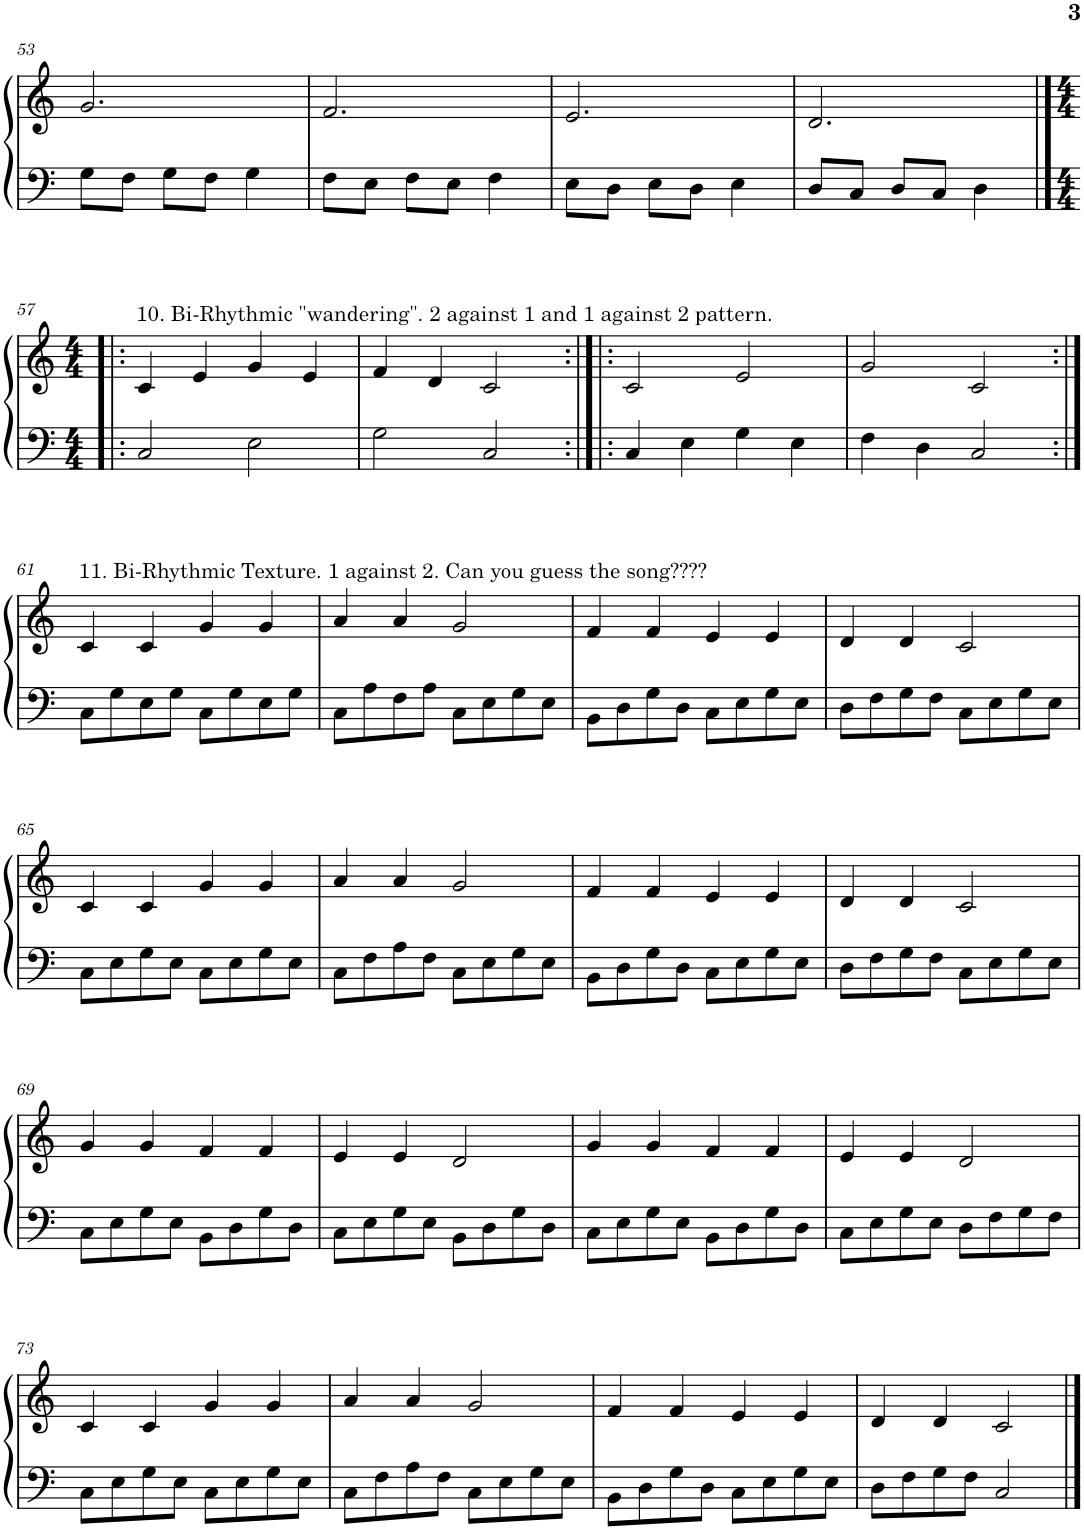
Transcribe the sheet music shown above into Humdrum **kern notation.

**kern	**kern
*part1	*part1
*staff2	*staff1
*I"Piano	*
*I'Pno.	*
!!LO:PB:g=z
*clefF4	*clefG2
*k[]	*k[]
*M3/4	*M3/4
=53	=53
8G\L	2.g/
8F\J	.
8G\L	.
8F\J	.
4G\	.
=54	=54
8F\L	2.f/
8E\J	.
8F\L	.
8E\J	.
4F\	.
=55	=55
8E\L	2.e/
8D\J	.
8E\L	.
8D\J	.
4E\	.
=56	=56
8D/L	2.d/
8C/J	.
8D/L	.
8C/J	.
4D\	.
!!LO:LB:g=z
=57|!:	=57|!:
*M4/4	*M4/4
!	!LO:TX:a:t=10. Bi-Rhythmic "wandering". 2 against 1 and 1 against 2 pattern.
2C/	4c/
.	4e/
2E\	4g/
.	4e/
=58	=58
2G\	4f/
.	4d/
2C/	2c/
=59:|!|:	=59:|!|:
4C/	2c/
4E\	.
4G\	2e/
4E\	.
=60	=60
4F\	2g/
4D\	.
2C/	2c/
!!LO:LB:g=z
=61:|!	=61:|!
!	!LO:TX:a:t=11. Bi-Rhythmic Texture. 1 against 2. Can you guess the song????
8C\L	4c/
8G\	.
8E\	4c/
8G\J	.
8C\L	4g/
8G\	.
8E\	4g/
8G\J	.
=62	=62
8C\L	4a/
8A\	.
8F\	4a/
8A\J	.
8C\L	2g/
8E\	.
8G\	.
8E\J	.
=63	=63
8BB\L	4f/
8D\	.
8G\	4f/
8D\J	.
8C\L	4e/
8E\	.
8G\	4e/
8E\J	.
=64	=64
8D\L	4d/
8F\	.
8G\	4d/
8F\J	.
8C\L	2c/
8E\	.
8G\	.
8E\J	.
!!LO:LB:g=z
=65	=65
8C\L	4c/
8E\	.
8G\	4c/
8E\J	.
8C\L	4g/
8E\	.
8G\	4g/
8E\J	.
=66	=66
8C\L	4a/
8F\	.
8A\	4a/
8F\J	.
8C\L	2g/
8E\	.
8G\	.
8E\J	.
=67	=67
8BB\L	4f/
8D\	.
8G\	4f/
8D\J	.
8C\L	4e/
8E\	.
8G\	4e/
8E\J	.
=68	=68
8D\L	4d/
8F\	.
8G\	4d/
8F\J	.
8C\L	2c/
8E\	.
8G\	.
8E\J	.
!!LO:LB:g=z
=69	=69
8C\L	4g/
8E\	.
8G\	4g/
8E\J	.
8BB\L	4f/
8D\	.
8G\	4f/
8D\J	.
=70	=70
8C\L	4e/
8E\	.
8G\	4e/
8E\J	.
8BB\L	2d/
8D\	.
8G\	.
8D\J	.
=71	=71
8C\L	4g/
8E\	.
8G\	4g/
8E\J	.
8BB\L	4f/
8D\	.
8G\	4f/
8D\J	.
=72	=72
8C\L	4e/
8E\	.
8G\	4e/
8E\J	.
8D\L	2d/
8F\	.
8G\	.
8F\J	.
!!LO:LB:g=z
=73	=73
8C\L	4c/
8E\	.
8G\	4c/
8E\J	.
8C\L	4g/
8E\	.
8G\	4g/
8E\J	.
=74	=74
8C\L	4a/
8F\	.
8A\	4a/
8F\J	.
8C\L	2g/
8E\	.
8G\	.
8E\J	.
=75	=75
8BB\L	4f/
8D\	.
8G\	4f/
8D\J	.
8C\L	4e/
8E\	.
8G\	4e/
8E\J	.
=76	=76
8D\L	4d/
8F\	.
8G\	4d/
8F\J	.
2C/	2c/
==	==
*-	*-
